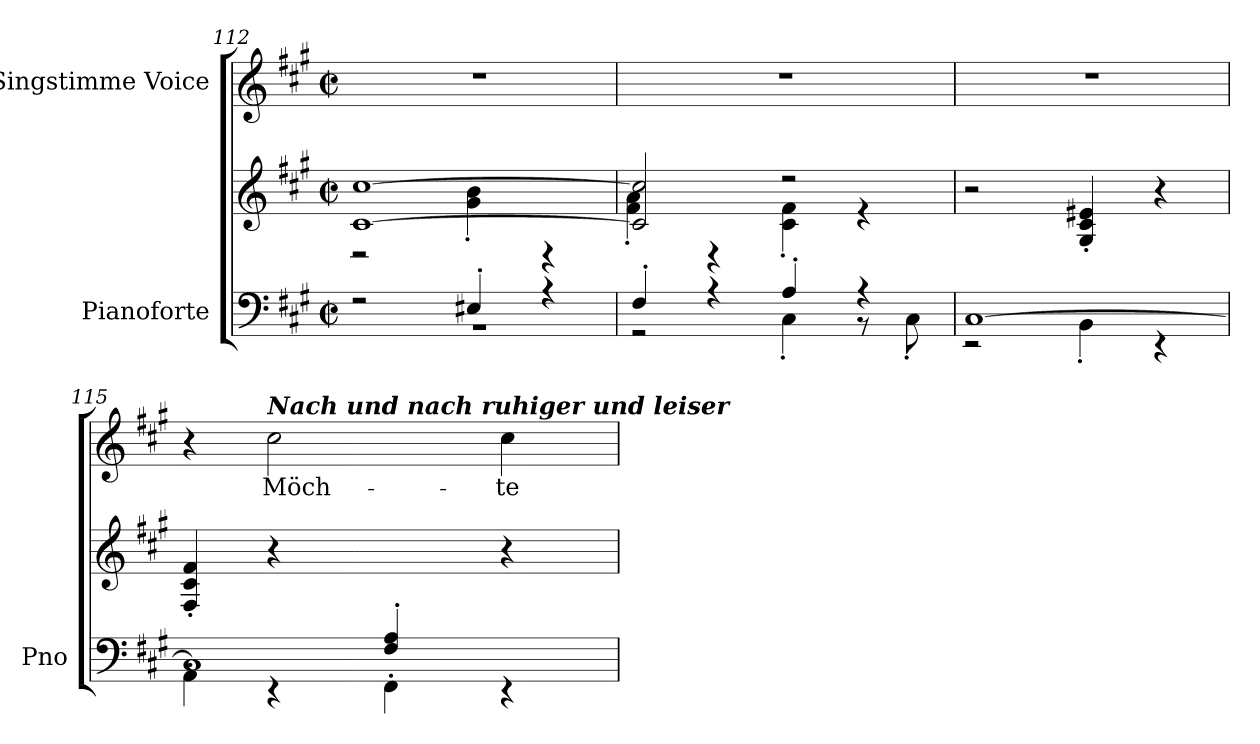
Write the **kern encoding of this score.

**kern	**kern	**kern	**text
*part2	*part2	*part1	*part1
*staff3	*staff2	*staff1	*staff1
*I"Pianoforte	*	*I"Singstimme Voice	*
*I'Pno	*	*	*
*clefF4	*clefG2	*clefG2	*
*k[f#c#g#]	*k[f#c#g#]	*k[f#c#g#]	*
*M2/2	*M2/2	*M2/2	*
*met(c|)	*met(c|)	*met(c|)	*
=112	=112	=112	=112
*^	*^	*	*
2r	1r	[<1c# [1cc#	2r	1r	.
4E#X'>/	.	.	4g#\' 4b\'	.	.
4r	.	.	4r	.	.
=113	=113	=113	=113	=113	=113
4F#'/	2r	2c#/] 2cc#/]	4f#\' 4a\'	1r	.
4r	.	.	4r	.	.
4A'/	4C#'\	2r	4c#\' 4f#\'	.	.
4r	8r	.	4r	.	.
.	8C#'\	.	.	.	.
*	*	*v	*v	*	*
=114	=114	=114	=114	=114
[1C#	2r	2r	1r	.
.	4BB'\	(>4G#/'> 4c#/'> 4e#X/'>	.	.
.	4r	4r	.	.
=115	=115	=115	=115	=115
*	*^	*	*	*
2ryy	1C#]	4AA'\	4F#/'> 4c#/'> 4f#/'>	4r	.
!	!	!	!	!LO:TX:Bi:t=Nach und nach ruhiger und leiser	!
.	.	4r	4r	2cc#\	Möch-
4F#/'> 4A/'>)	.	4FF#'\	4ryy	.	.
4ryy	.	4r	4r	4cc#\	-te
*v	*v	*v	*	*	*
=	=	=	=
*-	*-	*-	*-
